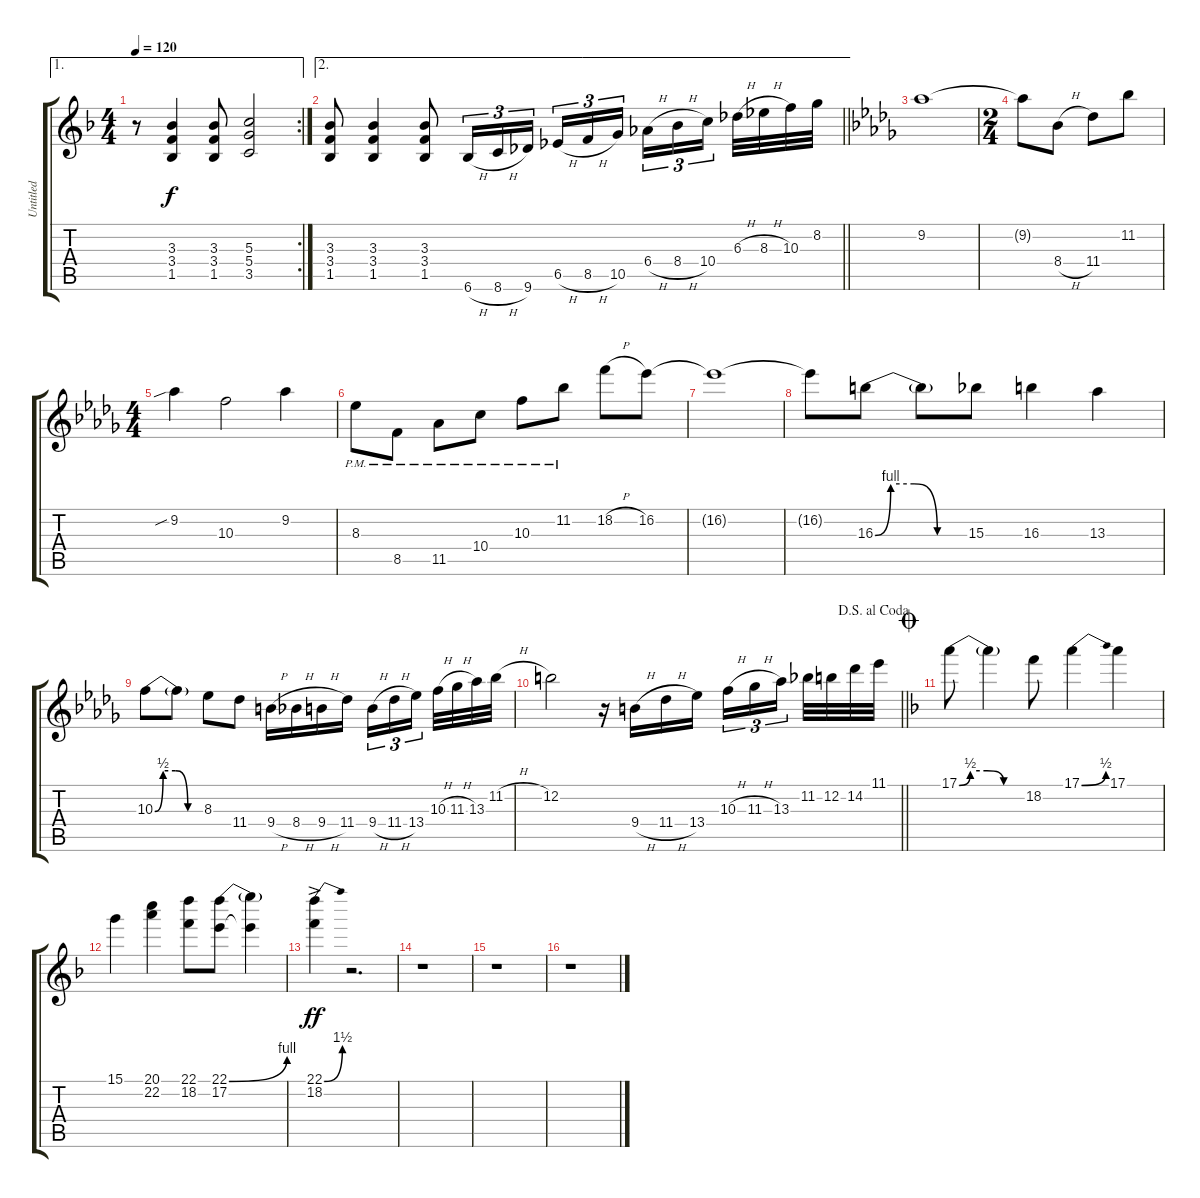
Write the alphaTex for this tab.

\track ("Untitled" "Untitled") {instrument overdrivenguitar}
\staff {score tabs}
\tuning (E4 B3 G3 D3 A2 E2) {hide}
\ae 1
\rc 2
\ts (4 4)
\tempo 120
\clef g2
\ks f
r.8{dy f} (3.3 3.4 1.5).4 (3.3 3.4 1.5).8 (5.3 5.4 3.5).2 |
\ae 2
\barLineRight lightlight
(3.3 3.4 1.5).8 (3.3 3.4 1.5).4 (3.3 3.4 1.5).8 6.6{h}.16{tu (3 2)} 8.6{h}.16{tu (3 2)} 9.6.16{tu (3 2) beam splitsecondary} 6.5{h}.16{tu (3 2)} 8.5{h}.16{tu (3 2)} 10.5.16{tu (3 2)} 6.4{h}.16{tu (3 2)} 8.4{h}.16{tu (3 2)} 10.4.16{tu (3 2) beam splitsecondary} 6.3{h}.32 8.3{h}.32 10.3.32 8.2.32 |
\ks db
9.2.1 |
\ts (2 4)
9.2{t}.8 8.4{h}.8 11.4.8 11.2.8 |
\ts (4 4)
9.2{sib}.4 10.3.2 9.2.4 |
8.3{pm}.8 8.5{pm}.8 11.5{pm}.8 10.4{pm}.8 10.3{pm}.8 11.2{pm}.8 18.2{h}.8 16.2.8 |
16.2{t}.1 |
16.2{t}.8 16.3{be (custom 0 0 10 4 25 4 40 0 60 0)}.8 16.3{t}.8 15.3.8 16.3.4 13.3.4 |
10.3{be (custom 0 0 10 2 25 2 40 0 60 0)}.8 10.3{t}.8 8.3.8 11.4.8 9.4{h}.16 8.4{h}.16 9.4{h}.16 11.4.16 9.4{h}.16{tu (3 2)} 11.4{h}.16{tu (3 2)} 13.4.16{tu (3 2) beam splitsecondary} 10.3{h}.32 11.3{h}.32 13.3.32 11.2{h}.32 |
\jump dalsegnoalcoda
\barLineRight lightlight
12.2.2 r.16 9.4{h}.16 11.4{h}.16 13.4.16 10.3{h}.16{tu (3 2)} 11.3{h}.16{tu (3 2)} 13.3.16{tu (3 2) beam splitsecondary} 11.2.32 12.2.32 14.2.32 11.1.32 |
\jump coda
\ks f
17.1{be (custom 0 0 10 2 25 2 40 0 60 0)}.8 17.1{t}.4 18.2.8 17.1{be (bend 0 0 60 2)}.4 17.1.4 |
15.1.4 (20.1 22.2).4 (22.1 18.2).8 (22.1{be (bend 0 0 60 4)} 17.2).8 (22.1{t} 17.2{t}).4 |
(22.1{be (bend 0 0 60 6) ac} 18.2{ac}).4{dy ff} r.2{d} |
r.1 |
r.1 |
r.1
